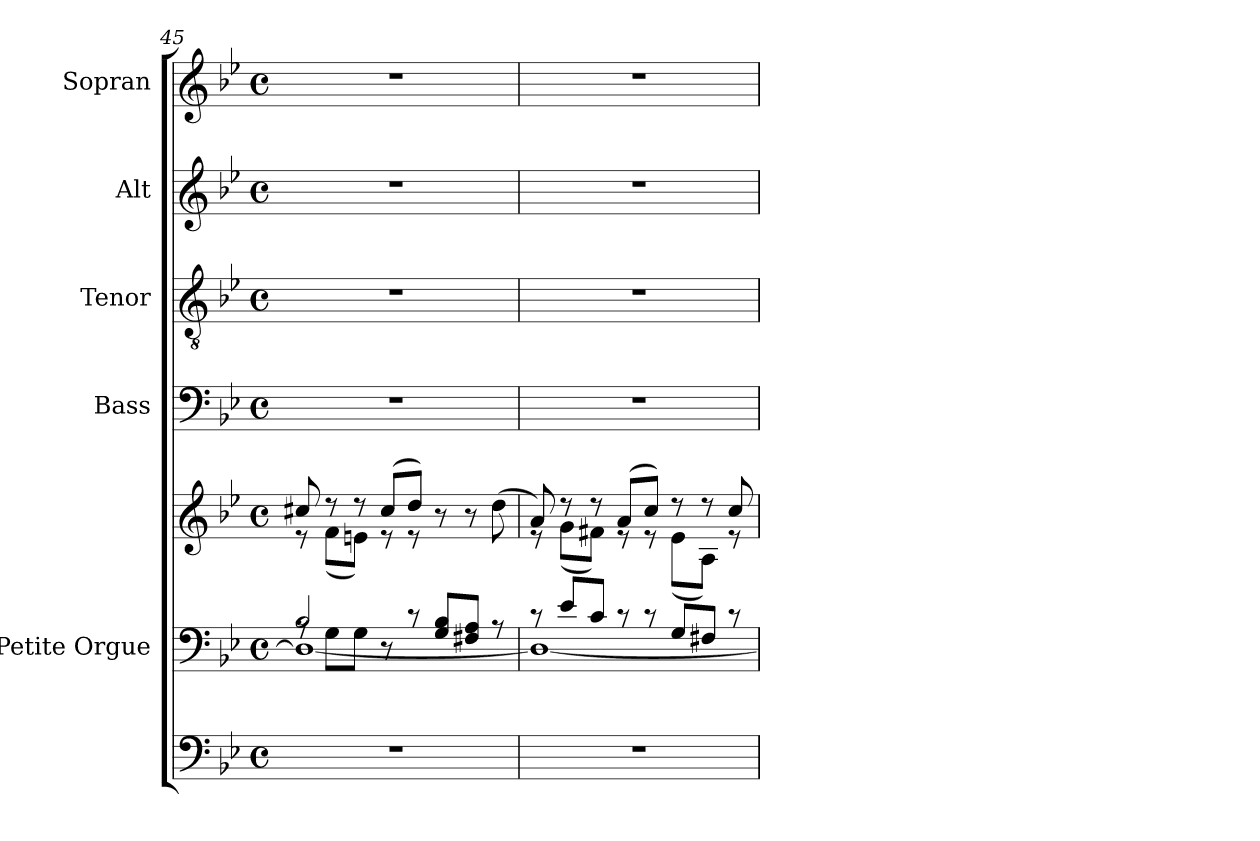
**kern	**kern	**kern	**kern	**kern	**kern	**kern
*part6	*part5	*part5	*part4	*part3	*part2	*part1
*staff7	*staff6	*staff5	*staff4	*staff3	*staff2	*staff1
*	*I"Petite Orgue	*	*I"Bass	*I"Tenor	*I"Alt	*I"Sopran
*	*I'Org. 1	*	*I'B.	*I'T.	*I'A.	*I'S.
*clefF4	*clefF4	*clefG2	*clefF4	*clefGv2	*clefG2	*clefG2
*k[b-e-]	*k[b-e-]	*k[b-e-]	*k[b-e-]	*k[b-e-]	*k[b-e-]	*k[b-e-]
*B-:	*B-:	*B-:	*B-:	*B-:	*B-:	*B-:
*M4/4	*M4/4	*M4/4	*M4/4	*M4/4	*M4/4	*M4/4
*met(c)	*met(c)	*met(c)	*met(c)	*met(c)	*met(c)	*met(c)
=45	=45	=45	=45	=45	=45	=45
*	*^	*^	*	*	*	*
*	*	*^	*	*	*	*	*	*
1r	2B-/	1D_	8rG	8cc#X/	8re	1r	1r	1r	1r
.	.	.	8G\L	8rdd	(<8f\L	.	.	.	.
.	.	.	8G\J	8rdd	8en\J)	.	.	.	.
.	.	.	8r	(>8cc#/L	8re	.	.	.	.
.	8r	.	2ryy	8dd/J)	8re	.	.	.	.
.	8G/ 8B-/L	.	.	8r	4.ryy	.	.	.	.
.	8F#X/ 8A/J	.	.	8r	.	.	.	.	.
.	8r	.	.	(>8dd\	.	.	.	.	.
*	*	*v	*v	*	*	*	*	*	*
=46	=46	=46	=46	=46	=46	=46	=46	=46
1r	8rc	1D_	8a/)	8rd	1r	1r	1r	1r
.	8e-/L	.	8rdd	(>8g\L	.	.	.	.
.	8c/J	.	8rdd	8f#X\J)	.	.	.	.
.	8rc	.	(>8a/L	8rd	.	.	.	.
.	8rc	.	8cc/J)	8rd	.	.	.	.
.	8G/L	.	8rdd	(>8e-\L	.	.	.	.
.	8F#X/J	.	8rdd	8A\J)	.	.	.	.
.	8rc	.	8cc/	8rd	.	.	.	.
*	*v	*v	*	*	*	*	*	*
*	*	*v	*v	*	*	*	*
=	=	=	=	=	=	=
*-	*-	*-	*-	*-	*-	*-
